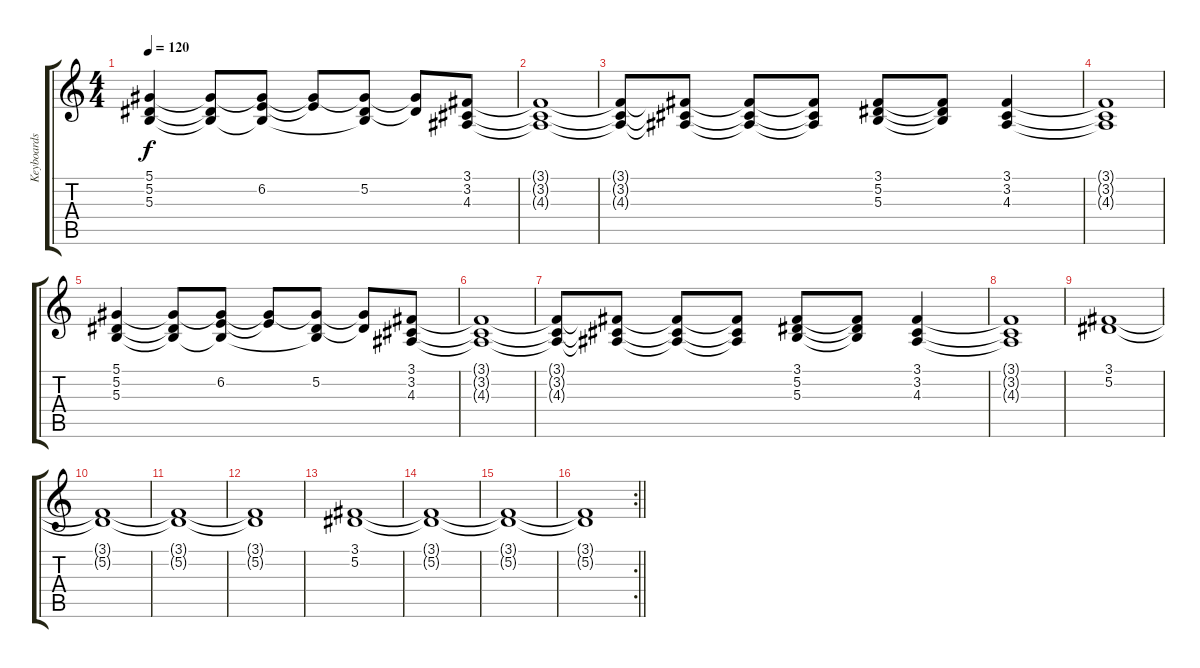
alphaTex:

\track ("Keyboards" "Keyboards") {instrument churchorgan}
\staff {score tabs}
\tuning (Eb4 Bb3 Gb3 Db3 Ab2 Eb2) {hide}
\ts (4 4)
\tempo 120
\clef g2
\ks c
(5.1 5.2 5.3).4{dy f volume 7 instrument pad7halo} (5.1{t} 5.2{t} 5.3{t}).8 (5.1{t} 6.2 5.3{t}).8 (5.1{t} 6.2{t}).8 (5.1{t} 5.2 5.3{t}).8 (5.1{t} 5.2{t}).8 (3.1 3.2 4.3).8 |
(3.1{t} 3.2{t} 4.3{t}).1{volume 6 instrument pad7halo} |
(3.1{t} 3.2{t} 4.3{t}).8{volume 7 instrument pad7halo} (3.1{t} 3.2{t} 4.3{t}).8 (3.1{t} 3.2{t} 4.3{t}).8 (3.1{t} 3.2{t} 4.3{t}).8 (3.1 5.2 5.3).8 (3.1{t} 5.2{t} 5.3{t}).8 (3.1 3.2 4.3).4 |
(3.1{t} 3.2{t} 4.3{t}).1 |
(5.1 5.2 5.3).4{volume 7 instrument pad7halo} (5.1{t} 5.2{t} 5.3{t}).8 (5.1{t} 6.2 5.3{t}).8 (5.1{t} 6.2{t}).8 (5.1{t} 5.2 5.3{t}).8 (5.1{t} 5.2{t}).8 (3.1 3.2 4.3).8 |
(3.1{t} 3.2{t} 4.3{t}).1{volume 6 instrument pad7halo} |
(3.1{t} 3.2{t} 4.3{t}).8{volume 7 instrument pad7halo} (3.1{t} 3.2{t} 4.3{t}).8 (3.1{t} 3.2{t} 4.3{t}).8 (3.1{t} 3.2{t} 4.3{t}).8 (3.1 5.2 5.3).8 (3.1{t} 5.2{t} 5.3{t}).8 (3.1 3.2 4.3).4 |
(3.1{t} 3.2{t} 4.3{t}).1 |
(3.1 5.2).1{instrument pad7halo} |
(3.1{t} 5.2{t}).1{instrument pad7halo} |
(3.1{t} 5.2{t}).1{instrument pad7halo} |
(3.1{t} 5.2{t}).1{instrument pad7halo} |
(3.1 5.2).1{instrument pad7halo} |
(3.1{t} 5.2{t}).1{instrument pad7halo} |
(3.1{t} 5.2{t}).1{instrument pad7halo} |
\rc 2
\barLineRight lightlight
(3.1{t} 5.2{t}).1{instrument pad7halo}
